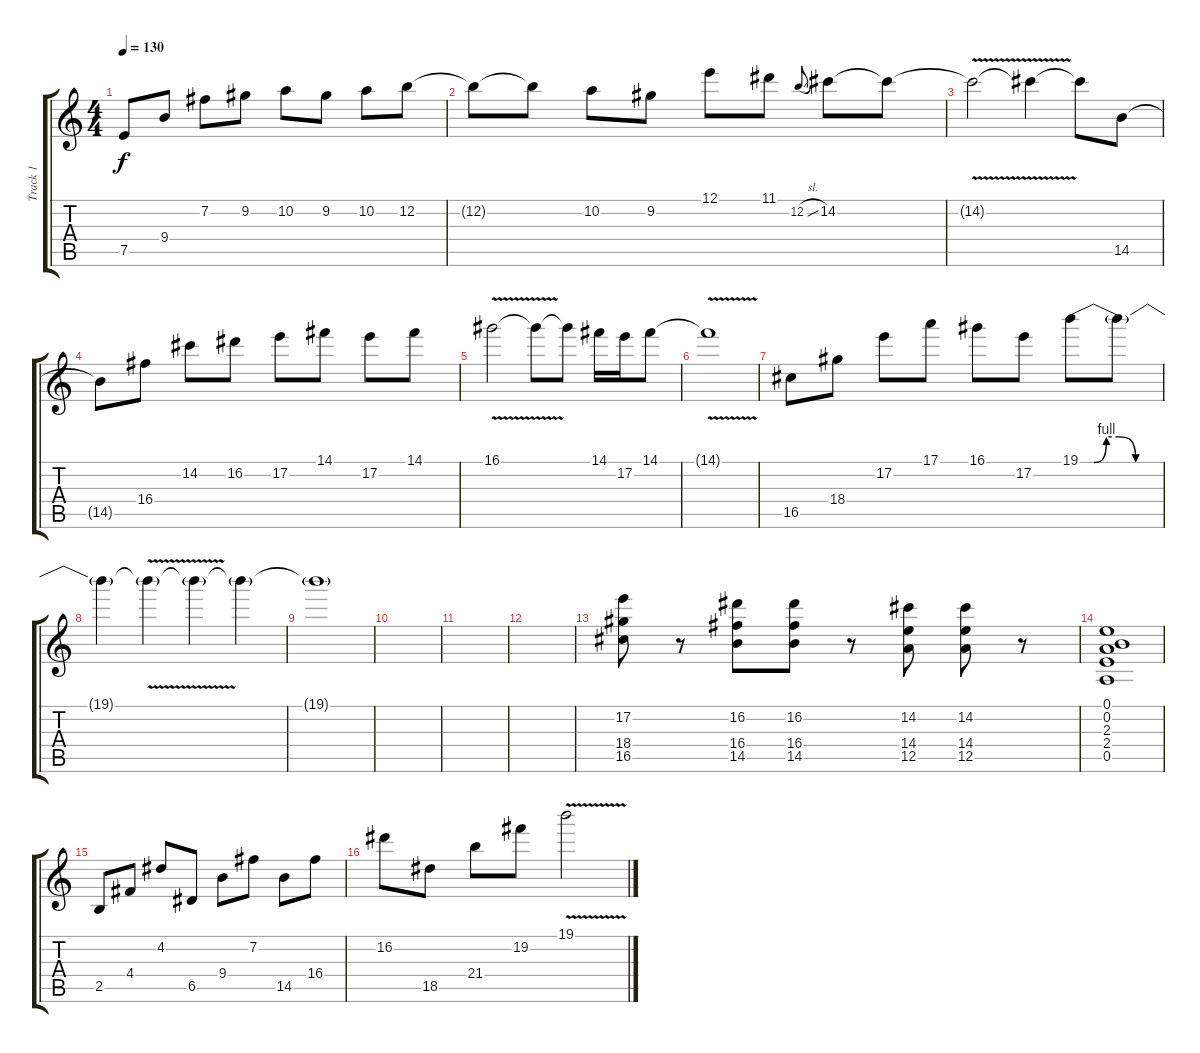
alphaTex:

\track ("Track 1" "Track 1") {instrument overdrivenguitar}
\staff {score tabs}
\tuning (E4 B3 G3 D3 A2 E2) {hide}
\ts (4 4)
\tempo 130
\clef g2
\ks c
7.5.8{dy f} 9.4.8 7.2.8 9.2.8 10.2.8 9.2.8 10.2.8 12.2.8 |
12.2{t}.8 12.2{t}.8 10.2.8 9.2.8 12.1.8 11.1.8 12.2{sl}.8{gr onbeat} 14.2.8 14.2{t}.8 |
14.2{v t}.2 14.2{t}.4 14.2{t}.8 14.5.8 |
14.5{t}.8 16.4.8 14.2.8 16.2.8 17.2.8 14.1.8 17.2.8 14.1.8 |
16.1{v}.2 16.1{t}.8 16.1{t}.8 14.1.16 17.2.16 14.1.8 |
14.1{v t}.1 |
16.5.8 18.4.8 17.2.8 17.1.8 16.1.8 17.2.8 19.1{be (custom 0 0 10 0 19 4 28 4 40 0 60 0)}.8 19.1{t}.8 |
19.1{t}.4 19.1{v t}.4 19.1{t}.4 19.1{t}.4 |
19.1{t}.1 |
|
|
|
(17.2 18.4 16.5).8 r.8 (16.2 16.4 14.5).8 (16.2 16.4 14.5).8 r.8 (14.2 14.4 12.5).8 (14.2 14.4 12.5).8 r.8 |
(0.1 0.2 2.3 2.4 0.5).1 |
2.5.8 4.4.8 4.2.8 6.5.8 9.4.8 7.2.8 14.5.8 16.4.8 |
16.2.8 18.5.8 21.4.8 19.2.8 19.1{v}.2
